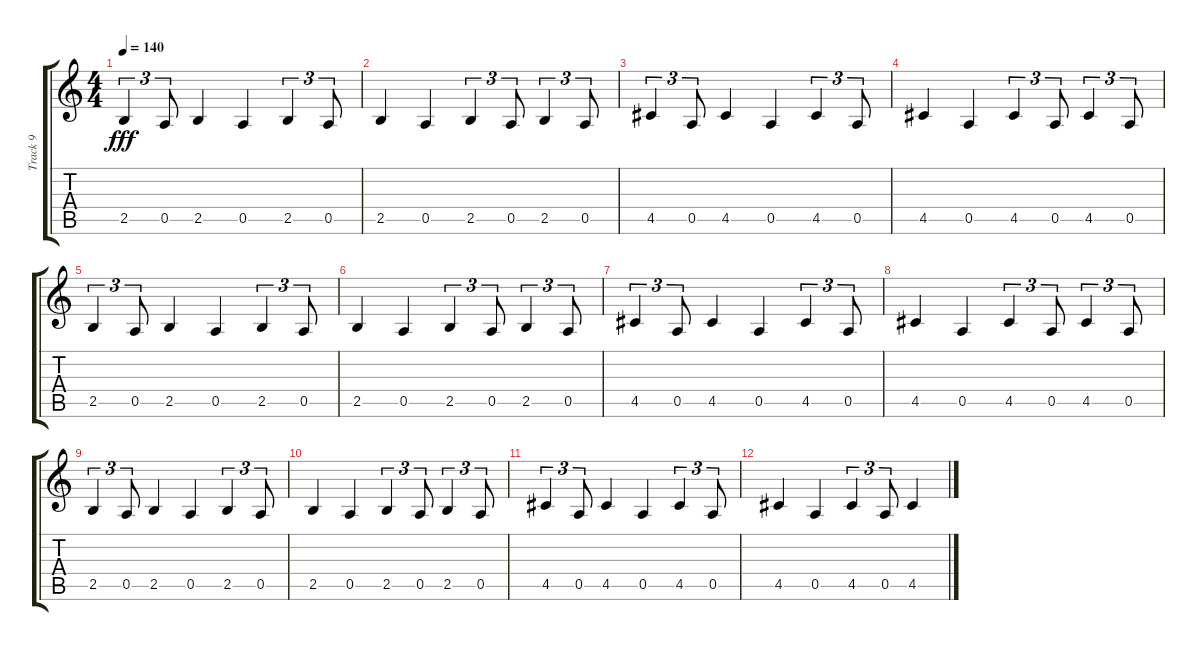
\track ("Track 9" "Track 9") {instrument overdrivenguitar}
\staff {score tabs}
\tuning (E4 B3 G3 D3 A2 E2) {hide}
\ts (4 4)
\tempo 140
\clef g2
\ks c
2.5.4{tu (3 2) dy fff} 0.5.8{tu (3 2)} 2.5.4 0.5.4 2.5.4{tu (3 2)} 0.5.8{tu (3 2)} |
2.5.4 0.5.4 2.5.4{tu (3 2)} 0.5.8{tu (3 2)} 2.5.4{tu (3 2)} 0.5.8{tu (3 2)} |
4.5.4{tu (3 2)} 0.5.8{tu (3 2)} 4.5.4 0.5.4 4.5.4{tu (3 2)} 0.5.8{tu (3 2)} |
4.5.4 0.5.4 4.5.4{tu (3 2)} 0.5.8{tu (3 2)} 4.5.4{tu (3 2)} 0.5.8{tu (3 2)} |
2.5.4{tu (3 2)} 0.5.8{tu (3 2)} 2.5.4 0.5.4 2.5.4{tu (3 2)} 0.5.8{tu (3 2)} |
2.5.4 0.5.4 2.5.4{tu (3 2)} 0.5.8{tu (3 2)} 2.5.4{tu (3 2)} 0.5.8{tu (3 2)} |
4.5.4{tu (3 2)} 0.5.8{tu (3 2)} 4.5.4 0.5.4 4.5.4{tu (3 2)} 0.5.8{tu (3 2)} |
4.5.4 0.5.4 4.5.4{tu (3 2)} 0.5.8{tu (3 2)} 4.5.4{tu (3 2)} 0.5.8{tu (3 2)} |
2.5.4{tu (3 2)} 0.5.8{tu (3 2)} 2.5.4 0.5.4 2.5.4{tu (3 2)} 0.5.8{tu (3 2)} |
2.5.4 0.5.4 2.5.4{tu (3 2)} 0.5.8{tu (3 2)} 2.5.4{tu (3 2)} 0.5.8{tu (3 2)} |
4.5.4{tu (3 2)} 0.5.8{tu (3 2)} 4.5.4 0.5.4 4.5.4{tu (3 2)} 0.5.8{tu (3 2)} |
4.5.4 0.5.4 4.5.4{tu (3 2)} 0.5.8{tu (3 2)} 4.5.4
